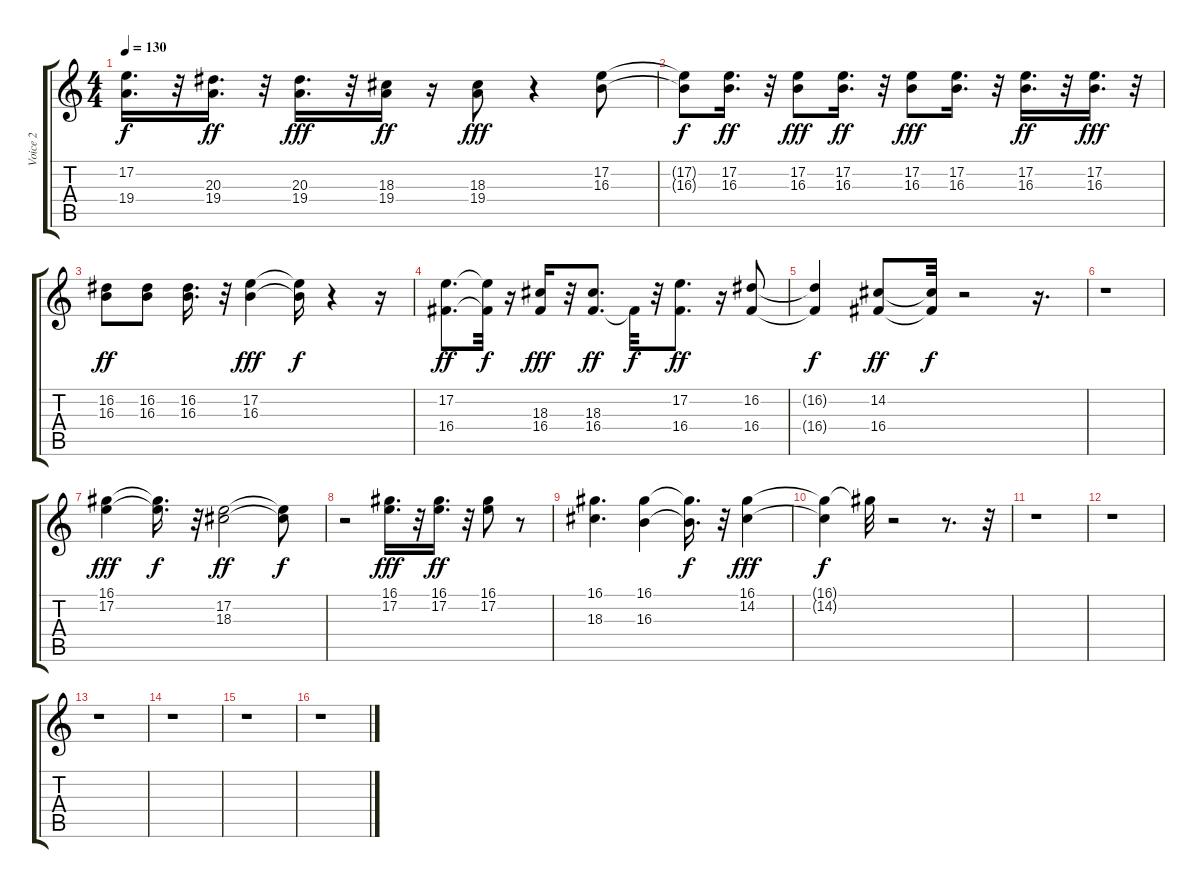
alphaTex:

\track ("Voice 2" "Voice 2") {instrument voiceoohs}
\staff {score tabs}
\tuning (E4 B3 G3 D3 A2 E2) {hide}
\ts (4 4)
\tempo 130
\clef g2
\ks c
(17.2{t} 19.4{t}).16{d dy f} r.32 (20.3 19.4).16{d dy ff} r.32 (20.3 19.4).16{d dy fff} r.32 (18.3 19.4).16{dy ff} r.16 (18.3 19.4).8{dy fff} r.4 (17.2 16.3).8 |
(17.2{t} 16.3{t}).8{dy f} (17.2 16.3).16{d dy ff} r.32 (17.2 16.3).8{dy fff} (17.2 16.3).16{d dy ff} r.32 (17.2 16.3).8{dy fff} (17.2 16.3).16{d} r.32 (17.2 16.3).16{d dy ff} r.32 (17.2 16.3).16{d dy fff} r.32 |
(16.2 16.3).8{dy ff} (16.2 16.3).8 (16.2 16.3).16{d} r.32 (17.2 16.3).4{dy fff} (17.2{t} 16.3{t}).16{dy f} r.4 r.16 |
(17.2 16.4).8{d dy ff} (17.2{t} 16.4{t}).32{dy f} r.16 (18.3 16.4).16{dy fff} r.32 (18.3 16.4).8{d dy ff} 16.4{t}.32{dy f} r.32 (17.2 16.4).8{d dy ff} r.16 (16.2 16.4).8 |
(16.2{t} 16.4{t}).4{dy f} (14.2 16.4).8{dy ff} (14.2{t} 16.4{t}).32{dy f} r.2 r.16{d} |
r.1 |
(16.1 17.2).4{dy fff} (16.1{t} 17.2{t}).16{d dy f} r.32 (17.2 18.3).2{dy ff} (17.2{t} 18.3{t}).8{dy f} |
r.2 (16.1 17.2).16{d dy fff} r.32 (16.1 17.2).16{d dy ff} r.32 (16.1 17.2).8 r.8 |
(16.1 18.3).4{d} (16.1 16.3).4 (16.1{t} 16.3{t}).16{d dy f} r.32 (16.1 14.2).4{dy fff} |
(16.1{t} 14.2{t}).4{dy f} 16.1{t}.32 r.2 r.8{d} r.32 |
r.1 |
r.1 |
r.1 |
r.1 |
r.1 |
r.1
